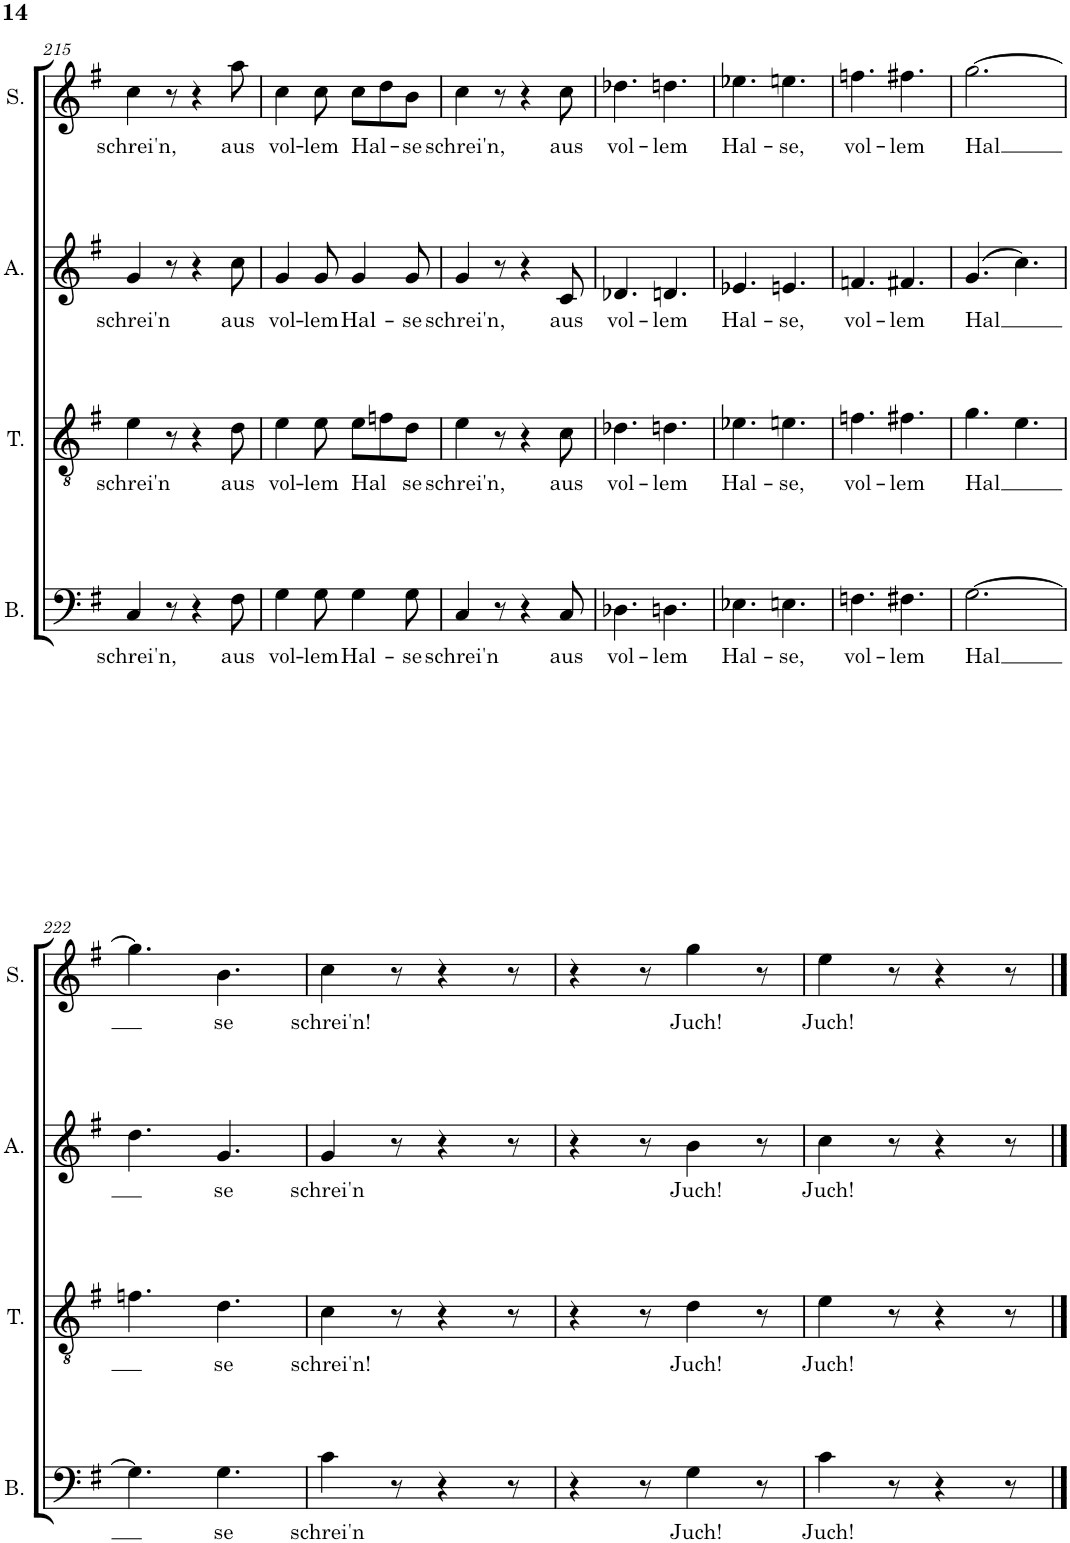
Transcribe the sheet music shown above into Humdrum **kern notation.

**kern	**text	**kern	**text	**kern	**text	**kern	**text
*part4	*part4	*part3	*part3	*part2	*part2	*part1	*part1
*staff4	*staff4	*staff3	*staff3	*staff2	*staff2	*staff1	*staff1
*I"Bass	*	*I"Tenor	*	*I"Alto	*	*I"Soprano	*
*I'B.	*	*I'T.	*	*I'A.	*	*I'S.	*
!!LO:PB:g=z
*clefF4	*	*clefGv2	*	*clefG2	*	*clefG2	*
*k[f#]	*	*k[f#]	*	*k[f#]	*	*k[f#]	*
*M6/8	*	*M6/8	*	*M6/8	*	*M6/8	*
=215	=215	=215	=215	=215	=215	=215	=215
!	!LO:LY:b	!	!LO:LY:b	!	!LO:LY:b	!	!LO:LY:b
4C/	schrei'n,	4e\	schrei'n	4g/	schrei'n	4cc\	schrei'n,
8r	.	8r	.	8r	.	8r	.
4r	.	4r	.	4r	.	4r	.
!	!LO:LY:b	!	!LO:LY:b	!	!LO:LY:b	!	!LO:LY:b
8F#\	aus	8d\	aus	8cc\	aus	8aa\	aus
=216	=216	=216	=216	=216	=216	=216	=216
!	!LO:LY:b	!	!LO:LY:b	!	!LO:LY:b	!	!LO:LY:b
4G\	vol-	4e\	vol-	4g/	vol-	4cc\	vol-
!	!LO:LY:b	!	!LO:LY:b	!	!LO:LY:b	!	!LO:LY:b
8G\	-lem	8e\	-lem	8g/	-lem	8cc\	-lem
!	!LO:LY:b	!	!LO:LY:b	!	!LO:LY:b	!	!LO:LY:b
4G\	Hal-	8e\L	Hal	4g/	Hal-	8cc\L	Hal-
.	.	8fn\	.	.	.	8dd\	.
!	!LO:LY:b	!	!LO:LY:b	!	!LO:LY:b	!	!LO:LY:b
8G\	-se	8d\J	se	8g/	-se	8b\J	-se
=217	=217	=217	=217	=217	=217	=217	=217
!	!LO:LY:b	!	!LO:LY:b	!	!LO:LY:b	!	!LO:LY:b
4C/	schrei'n	4e\	schrei'n,	4g/	schrei'n,	4cc\	schrei'n,
8r	.	8r	.	8r	.	8r	.
4r	.	4r	.	4r	.	4r	.
!	!LO:LY:b	!	!LO:LY:b	!	!LO:LY:b	!	!LO:LY:b
8C/	aus	8c\	aus	8c/	aus	8cc\	aus
=218	=218	=218	=218	=218	=218	=218	=218
!	!LO:LY:b	!	!LO:LY:b	!	!LO:LY:b	!	!LO:LY:b
4.D-X\	vol-	4.d-X\	vol-	4.d-X/	vol-	4.dd-X\	vol-
!	!LO:LY:b	!	!LO:LY:b	!	!LO:LY:b	!	!LO:LY:b
4.Dn\	-lem	4.dn\	-lem	4.dn/	-lem	4.ddn\	-lem
=219	=219	=219	=219	=219	=219	=219	=219
!	!LO:LY:b	!	!LO:LY:b	!	!LO:LY:b	!	!LO:LY:b
4.E-X\	Hal-	4.e-X\	Hal-	4.e-X/	Hal-	4.ee-X\	Hal-
!	!LO:LY:b	!	!LO:LY:b	!	!LO:LY:b	!	!LO:LY:b
4.En\	-se,	4.en\	-se,	4.en/	-se,	4.een\	-se,
=220	=220	=220	=220	=220	=220	=220	=220
!	!LO:LY:b	!	!LO:LY:b	!	!LO:LY:b	!	!LO:LY:b
4.Fn\	vol-	4.fn\	vol-	4.fn/	vol-	4.ffn\	vol-
!	!LO:LY:b	!	!LO:LY:b	!	!LO:LY:b	!	!LO:LY:b
4.F#X\	-lem	4.f#X\	-lem	4.f#X/	-lem	4.ff#X\	-lem
=221	=221	=221	=221	=221	=221	=221	=221
!	!LO:LY:b	!	!LO:LY:b	!	!LO:LY:b	!	!LO:LY:b
[2.G\	Hal	4.g\	Hal	(4.g/	Hal	[2.gg\	-Hal
.	.	4.e\	.	4.cc\)	.	.	.
!!LO:LB:g=z
=222	=222	=222	=222	=222	=222	=222	=222
4.G\]	.	4.fn\	.	4.dd\	.	4.gg\]	.
!	!LO:LY:b	!	!LO:LY:b	!	!LO:LY:b	!	!LO:LY:b
4.G\	se	4.d\	se	4.g/	se	4.b\	se
=223	=223	=223	=223	=223	=223	=223	=223
!	!LO:LY:b	!	!LO:LY:b	!	!LO:LY:b	!	!LO:LY:b
4c\	schrei'n	4c\	schrei'n!	4g/	schrei'n	4cc\	schrei'n!
8r	.	8r	.	8r	.	8r	.
4r	.	4r	.	4r	.	4r	.
8r	.	8r	.	8r	.	8r	.
=224	=224	=224	=224	=224	=224	=224	=224
4r	.	4r	.	4r	.	4r	.
8r	.	8r	.	8r	.	8r	.
!	!LO:LY:b	!	!LO:LY:b	!	!LO:LY:b	!	!LO:LY:b
4G\	Juch!	4d\	Juch!	4b\	Juch!	4gg\	Juch!
8r	.	8r	.	8r	.	8r	.
=225	=225	=225	=225	=225	=225	=225	=225
!	!LO:LY:b	!	!LO:LY:b	!	!LO:LY:b	!	!LO:LY:b
4c\	Juch!	4e\	Juch!	4cc\	Juch!	4ee\	Juch!
8r	.	8r	.	8r	.	8r	.
4r	.	4r	.	4r	.	4r	.
8r	.	8r	.	8r	.	8r	.
==	==	==	==	==	==	==	==
*-	*-	*-	*-	*-	*-	*-	*-
